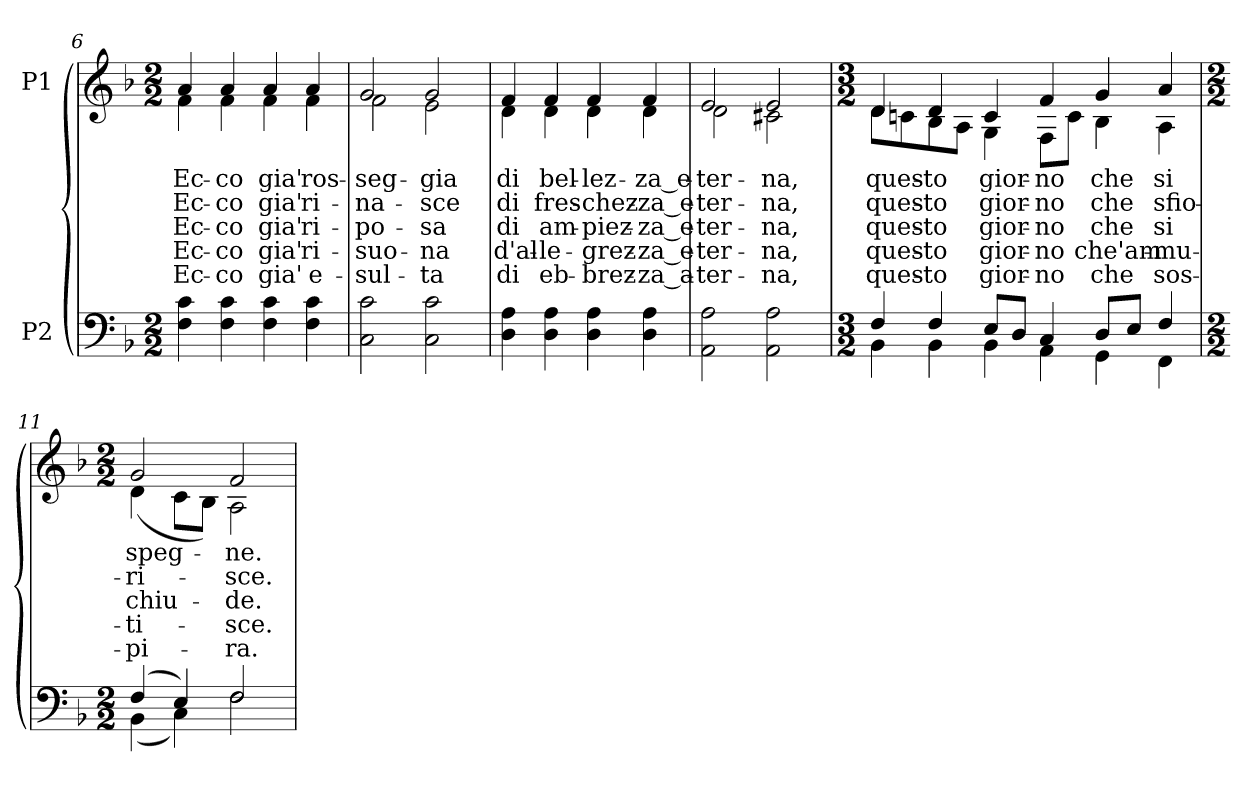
**kern	**kern	**text	**text	**text	**text	**text
*part2	*part1	*part1	*part1	*part1	*part1	*part1
*staff2	*staff1	*staff1	*staff1	*staff1	*staff1	*staff1
*I"P2	*I"P1	*	*	*	*	*
!!LO:LB:g=z
*clefF4	*clefG2	*	*	*	*	*
*k[b-]	*k[b-]	*	*	*	*	*
*F:	*F:	*	*	*	*	*
*M2/2	*M2/2	*	*	*	*	*
=6	=6	=6	=6	=6	=6	=6
!	!	!LO:LY:b:color=#000000	!LO:LY:b:color=#000000	!LO:LY:b:color=#000000	!LO:LY:b:color=#000000	!LO:LY:b:color=#000000
*	*^	*	*	*	*	*
4Fi\ 4ci	4ai/	4fi\	Ec-	Ec-	Ec-	Ec-	Ec-
!	!	!	!LO:LY:b:color=#000000	!LO:LY:b:color=#000000	!LO:LY:b:color=#000000	!LO:LY:b:color=#000000	!LO:LY:b:color=#000000
4Fi\ 4ci	4ai/	4fi\	-co	-co	-co	-co	-co
!	!	!	!LO:LY:b:color=#000000	!LO:LY:b:color=#000000	!LO:LY:b:color=#000000	!LO:LY:b:color=#000000	!LO:LY:b:color=#000000
4Fi\ 4ci	4ai/	4fi\	gia'	gia'	gia'	gia'	gia'
!	!	!	!LO:LY:b:color=#000000	!LO:LY:b:color=#000000	!LO:LY:b:color=#000000	!LO:LY:b:color=#000000	!LO:LY:b:color=#000000
4Fi\ 4ci	4ai/	4fi\	ros-	ri-	ri-	ri-	e-
=7	=7	=7	=7	=7	=7	=7	=7
!	!	!	!LO:LY:b:color=#000000	!LO:LY:b:color=#000000	!LO:LY:b:color=#000000	!LO:LY:b:color=#000000	!LO:LY:b:color=#000000
2Ci\ 2ci	2gi/	2fi\	-seg-	-na-	-po-	-suo-	-sul-
!	!	!	!LO:LY:b:color=#000000	!LO:LY:b:color=#000000	!LO:LY:b:color=#000000	!LO:LY:b:color=#000000	!LO:LY:b:color=#000000
2Ci\ 2ci	2gi/	2ei\	-gia	-sce	-sa	-na	-ta
=8	=8	=8	=8	=8	=8	=8	=8
!	!	!	!LO:LY:b:color=#000000	!LO:LY:b:color=#000000	!LO:LY:b:color=#000000	!LO:LY:b:color=#000000	!LO:LY:b:color=#000000
4Di\ 4Ai	4fi/	4di\	di	di	di	d'al-	di
!	!	!	!LO:LY:b:color=#000000	!LO:LY:b:color=#000000	!LO:LY:b:color=#000000	!LO:LY:b:color=#000000	!LO:LY:b:color=#000000
4Di\ 4Ai	4fi/	4di\	bel-	fres-	am-	-le-	eb-
!	!	!	!LO:LY:b:color=#000000	!LO:LY:b:color=#000000	!LO:LY:b:color=#000000	!LO:LY:b:color=#000000	!LO:LY:b:color=#000000
4Di\ 4Ai	4fi/	4di\	-lez-	-chez-	-piez-	-grez-	-brez-
!	!	!	!LO:LY:b:color=#000000	!LO:LY:b:color=#000000	!LO:LY:b:color=#000000	!LO:LY:b:color=#000000	!LO:LY:b:color=#000000
4Di\ 4Ai	4fi/	4di\	-za_e-	-za_e-	-za_e-	-za_e-	-za_a-
=9	=9	=9	=9	=9	=9	=9	=9
!	!	!	!LO:LY:b:color=#000000	!LO:LY:b:color=#000000	!LO:LY:b:color=#000000	!LO:LY:b:color=#000000	!LO:LY:b:color=#000000
2AAi\ 2Ai	2ei/	2di\	-ter-	-ter-	-ter-	-ter-	-ter-
!	!	!	!LO:LY:b:color=#000000	!LO:LY:b:color=#000000	!LO:LY:b:color=#000000	!LO:LY:b:color=#000000	!LO:LY:b:color=#000000
2AAi\ 2Ai	2ei/	2c#Xi\	-na,	-na,	-na,	-na,	-na,
=10	=10	=10	=10	=10	=10	=10	=10
*M3/2	*M3/2	*	*	*	*	*	*
*^	*	*	*	*	*	*	*
!	!	!	!	!LO:LY:b:color=#000000	!LO:LY:b:color=#000000	!LO:LY:b:color=#000000	!LO:LY:b:color=#000000	!LO:LY:b:color=#000000
4Fi/	4BB-i\	4di/	8di\L	ques-	ques-	ques-	ques-	ques-
.	.	.	8cni\	.	.	.	.	.
!	!	!	!	!LO:LY:b:color=#000000	!LO:LY:b:color=#000000	!LO:LY:b:color=#000000	!LO:LY:b:color=#000000	!LO:LY:b:color=#000000
4Fi/	4BB-i\	4di/	8B-i\	-to	-to	-to	-to	-to
.	.	.	8Ai\J	.	.	.	.	.
!	!	!	!	!LO:LY:b:color=#000000	!LO:LY:b:color=#000000	!LO:LY:b:color=#000000	!LO:LY:b:color=#000000	!LO:LY:b:color=#000000
8Ei/L	4BB-i\	4ci/	4Gi\	gior-	gior-	gior-	gior-	gior-
8Di/J	.	.	.	.	.	.	.	.
!	!	!	!	!LO:LY:b:color=#000000	!LO:LY:b:color=#000000	!LO:LY:b:color=#000000	!LO:LY:b:color=#000000	!LO:LY:b:color=#000000
4Ci/	4AAi\	4fi/	8Fi\L	-no	-no	-no	-no	-no
.	.	.	8ci\J	.	.	.	.	.
!	!	!	!	!LO:LY:b:color=#000000	!LO:LY:b:color=#000000	!LO:LY:b:color=#000000	!LO:LY:b:color=#000000	!LO:LY:b:color=#000000
8Di/L	4GGi\	4gi/	4B-i\	che	che	che	che'am-	che
8Ei/J	.	.	.	.	.	.	.	.
!	!	!	!	!LO:LY:b:color=#000000	!LO:LY:b:color=#000000	!LO:LY:b:color=#000000	!LO:LY:b:color=#000000	!LO:LY:b:color=#000000
4Fi/	4FFi\	4ai/	4Ai\	si	sfio-	si	-mu-	sos-
=11	=11	=11	=11	=11	=11	=11	=11	=11
*M2/2	*	*M2/2	*	*	*	*	*	*
!	!	!	!	!LO:LY:b:color=#000000	!LO:LY:b:color=#000000	!LO:LY:b:color=#000000	!LO:LY:b:color=#000000	!LO:LY:b:color=#000000
(4Fi/	(4BB-i\	2gi/	(4di\	speg-	-ri-	chiu-	-ti-	-pi-
4Ei/)	4Ci\)	.	8ci\L	.	.	.	.	.
.	.	.	8B-i\J)	.	.	.	.	.
!	!	!	!	!LO:LY:b:color=#000000	!LO:LY:b:color=#000000	!LO:LY:b:color=#000000	!LO:LY:b:color=#000000	!LO:LY:b:color=#000000
2Fi/	2Fi\	2fi/	2Ai\	-ne.	-sce.	-de.	-sce.	-ra.
*v	*v	*	*	*	*	*	*	*
*	*v	*v	*	*	*	*	*
=	=	=	=	=	=	=
*-	*-	*-	*-	*-	*-	*-
